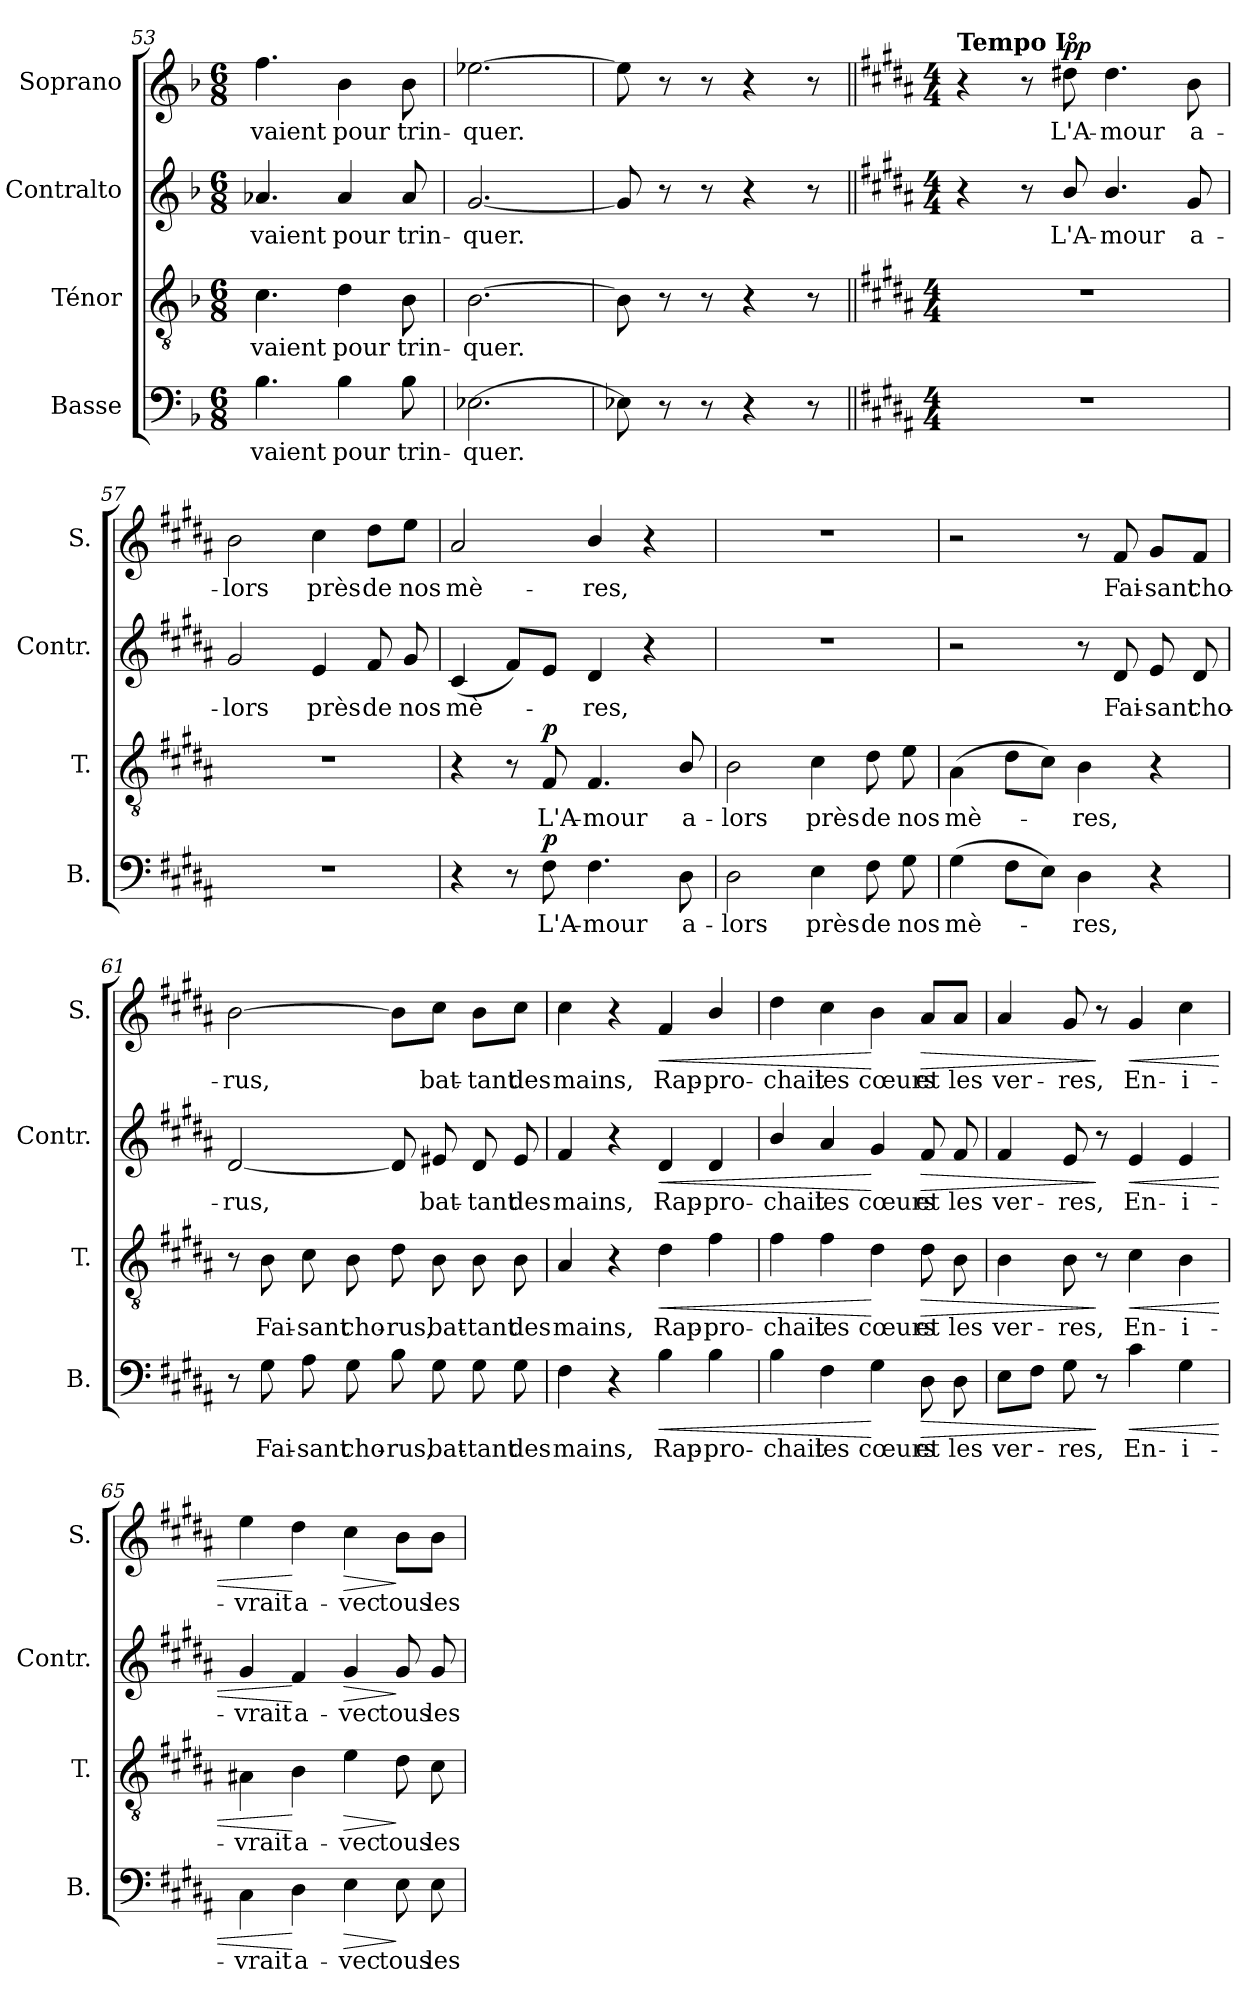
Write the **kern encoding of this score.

**kern	**text	**dynam	**kern	**text	**dynam	**kern	**text	**dynam	**kern	**text	**dynam
*part4	*part4	*part4	*part3	*part3	*part3	*part2	*part2	*part2	*part1	*part1	*part1
*staff4	*staff4	*staff4	*staff3	*staff3	*staff3	*staff2	*staff2	*staff2	*staff1	*staff1	*staff1
*I"Basse	*	*	*I"Ténor	*	*	*I"Contralto	*	*	*I"Soprano	*	*
*I'B.	*	*	*I'T.	*	*	*I'Contr.	*	*	*I'S.	*	*
!!LO:LB:g=z
*clefF4	*	*	*clefGv2	*	*	*clefG2	*	*	*clefG2	*	*
*k[b-]	*	*	*k[b-]	*	*	*k[b-]	*	*	*k[b-]	*	*
*F:	*	*	*F:	*	*	*F:	*	*	*F:	*	*
*M6/8	*	*	*M6/8	*	*	*M6/8	*	*	*M6/8	*	*
=53	=53	=53	=53	=53	=53	=53	=53	=53	=53	=53	=53
!	!LO:LY:b	!	!	!LO:LY:b	!	!	!LO:LY:b	!	!	!LO:LY:b	!
4.B-\	-vaient	.	4.c\	-vaient	.	4.a-X/	-vaient	.	4.ff\	-vaient	.
!	!LO:LY:b	!	!	!LO:LY:b	!	!	!LO:LY:b	!	!	!LO:LY:b	!
4B-\	pour	.	4d\	pour	.	4a-/	pour	.	4b-\	pour	.
!	!LO:LY:b	!	!	!LO:LY:b	!	!	!LO:LY:b	!	!	!LO:LY:b	!
8B-\	trin-	.	8B-\	trin-	.	8a-/	trin-	.	8b-\	trin-	.
=54	=54	=54	=54	=54	=54	=54	=54	=54	=54	=54	=54
!	!LO:LY:b	!	!	!LO:LY:b	!	!	!LO:LY:b	!	!	!LO:LY:b	!
[2.E-X\	-quer.	.	[2.B-\	-quer.	.	[2.g/	-quer.	.	[2.ee-X\	-quer.	.
=55	=55	=55	=55	=55	=55	=55	=55	=55	=55	=55	=55
8E-X\]	.	.	8B-\]	.	.	8g/]	.	.	8ee-\]	.	.
8r	.	.	8r	.	.	8r	.	.	8r	.	.
8r	.	.	8r	.	.	8r	.	.	8r	.	.
4r	.	.	4r	.	.	4r	.	.	4r	.	.
8r	.	.	8r	.	.	8r	.	.	8r	.	.
=56||	=56||	=56||	=56||	=56||	=56||	=56||	=56||	=56||	=56||	=56||	=56||
*k[f#c#g#d#a#]	*	*	*k[f#c#g#d#a#]	*	*	*k[f#c#g#d#a#]	*	*	*k[f#c#g#d#a#]	*	*
*B:	*	*	*B:	*	*	*B:	*	*	*B:	*	*
*M4/4	*	*	*M4/4	*	*	*M4/4	*	*	*M4/4	*	*
!	!	!	!	!	!	!	!	!	!LO:TX:a:B:t=Tempo I°	!	!
1r	.	.	1r	.	.	4r	.	.	4r	.	.
.	.	.	.	.	.	8r	.	.	8r	.	.
!	!	!	!	!	!	!	!LO:LY:b	!	!	!LO:LY:b	!LO:DY:b
!	!	!	!	!	!	!	!	!	!	!	!LO:DY:n=1:a
.	.	.	.	.	.	8b/	L'A-	.	8dd#X\	L'A-	p p
!	!	!	!	!	!	!	!LO:LY:b	!	!	!LO:LY:b	!
.	.	.	.	.	.	4.b/	-mour	.	4.dd#\	-mour	.
!	!	!	!	!	!	!	!LO:LY:b	!	!	!LO:LY:b	!
.	.	.	.	.	.	8g#/	a-	.	8b\	a-	.
!!LO:LB:g=z
=57	=57	=57	=57	=57	=57	=57	=57	=57	=57	=57	=57
!	!	!	!	!	!	!	!LO:LY:b	!	!	!LO:LY:b	!
1r	.	.	1r	.	.	2g#/	-lors	.	2b\	-lors	.
!	!	!	!	!	!	!	!LO:LY:b	!	!	!LO:LY:b	!
.	.	.	.	.	.	4e/	près	.	4cc#\	près	.
!	!	!	!	!	!	!	!LO:LY:b	!	!	!LO:LY:b	!
.	.	.	.	.	.	8f#/	de	.	8dd#\L	de	.
!	!	!	!	!	!	!	!LO:LY:b	!	!	!LO:LY:b	!
.	.	.	.	.	.	8g#/	nos	.	8ee\J	nos	.
=58	=58	=58	=58	=58	=58	=58	=58	=58	=58	=58	=58
!	!	!	!	!	!	!	!LO:LY:b	!	!	!LO:LY:b	!
4r	.	.	4r	.	.	(<4c#/	mè-	.	2a#/	mè-	.
8r	.	.	8r	.	.	8f#/L)	.	.	.	.	.
!	!LO:LY:b	!LO:DY:a	!	!LO:LY:b	!LO:DY:a	!	!	!	!	!	!
8F#\	L'A-	p	8F#/	L'A-	p	8e/J	.	.	.	.	.
!	!LO:LY:b	!	!	!LO:LY:b	!	!	!LO:LY:b	!	!	!LO:LY:b	!
4.F#\	-mour	.	4.F#/	-mour	.	4d#/	-res,	.	4b/	-res,	.
.	.	.	.	.	.	4r	.	.	4r	.	.
!	!LO:LY:b	!	!	!LO:LY:b	!	!	!	!	!	!	!
8D#\	a-	.	8B/	a-	.	.	.	.	.	.	.
=59	=59	=59	=59	=59	=59	=59	=59	=59	=59	=59	=59
!	!LO:LY:b	!	!	!LO:LY:b	!	!	!	!	!	!	!
2D#\	-lors	.	2B\	-lors	.	1r	.	.	1r	.	.
!	!LO:LY:b	!	!	!LO:LY:b	!	!	!	!	!	!	!
4E\	près	.	4c#\	près	.	.	.	.	.	.	.
!	!LO:LY:b	!	!	!LO:LY:b	!	!	!	!	!	!	!
8F#\	de	.	8d#\	de	.	.	.	.	.	.	.
!	!LO:LY:b	!	!	!LO:LY:b	!	!	!	!	!	!	!
8G#\	nos	.	8e\	nos	.	.	.	.	.	.	.
=60	=60	=60	=60	=60	=60	=60	=60	=60	=60	=60	=60
!	!LO:LY:b	!	!	!LO:LY:b	!	!	!	!	!	!	!
(>4G#\	mè-	.	(>4A#\	mè-	.	2r	.	.	2r	.	.
8F#\L	.	.	8d#\L	.	.	.	.	.	.	.	.
8E\J)	.	.	8c#\J)	.	.	.	.	.	.	.	.
!	!LO:LY:b	!	!	!LO:LY:b	!	!	!	!	!	!	!
4D#\	-res,	.	4B\	-res,	.	8r	.	.	8r	.	.
!	!	!	!	!	!	!	!LO:LY:b	!	!	!LO:LY:b	!
.	.	.	.	.	.	8d#/	Fai-	.	8f#/	Fai-	.
!	!	!	!	!	!	!	!LO:LY:b	!	!	!LO:LY:b	!
4r	.	.	4r	.	.	8e/	-sant	.	8g#/L	-sant	.
!	!	!	!	!	!	!	!LO:LY:b	!	!	!LO:LY:b	!
.	.	.	.	.	.	8d#/	cho-	.	8f#/J	cho-	.
!!LO:PB:g=z
=61	=61	=61	=61	=61	=61	=61	=61	=61	=61	=61	=61
!	!	!	!	!	!	!	!LO:LY:b	!	!	!LO:LY:b	!
8r	.	.	8r	.	.	[2d#/	-rus,	.	[2b\	-rus,	.
!	!LO:LY:b	!	!	!LO:LY:b	!	!	!	!	!	!	!
8G#\	Fai-	.	8B\	Fai-	.	.	.	.	.	.	.
!	!LO:LY:b	!	!	!LO:LY:b	!	!	!	!	!	!	!
8A#\	-sant	.	8c#\	-sant	.	.	.	.	.	.	.
!	!LO:LY:b	!	!	!LO:LY:b	!	!	!	!	!	!	!
8G#\	cho-	.	8B\	cho-	.	.	.	.	.	.	.
!	!LO:LY:b	!	!	!LO:LY:b	!	!	!	!	!	!	!
8B\	-rus,	.	8d#\	-rus,	.	8d#/]	.	.	8b\L]	.	.
!	!LO:LY:b	!	!	!LO:LY:b	!	!	!LO:LY:b	!	!	!LO:LY:b	!
8G#\	bat-	.	8B\	bat-	.	8e#X/	bat-	.	8cc#\J	bat-	.
!	!LO:LY:b	!	!	!LO:LY:b	!	!	!LO:LY:b	!	!	!LO:LY:b	!
8G#\	-tant	.	8B\	-tant	.	8d#/	-tant	.	8b\L	-tant	.
!	!LO:LY:b	!	!	!LO:LY:b	!	!	!LO:LY:b	!	!	!LO:LY:b	!
8G#\	des	.	8B\	des	.	8e#/	des	.	8cc#\J	des	.
=62	=62	=62	=62	=62	=62	=62	=62	=62	=62	=62	=62
!	!LO:LY:b	!	!	!LO:LY:b	!	!	!LO:LY:b	!	!	!LO:LY:b	!
4F#\	mains,	.	4A#/	mains,	.	4f#/	mains,	.	4cc#\	mains,	.
4r	.	.	4r	.	.	4r	.	.	4r	.	.
!	!LO:LY:b	!LO:HP:b	!	!LO:LY:b	!LO:HP:b	!	!LO:LY:b	!LO:HP:b	!	!LO:LY:b	!LO:HP:b
4B\	Rap-	<	4d#\	Rap-	<	4d#/	Rap-	<	4f#/	Rap-	<
!	!LO:LY:b	!	!	!LO:LY:b	!	!	!LO:LY:b	!	!	!LO:LY:b	!
4B\	-pro-	.	4f#\	-pro-	.	4d#/	-pro-	.	4b/	-pro-	.
=63	=63	=63	=63	=63	=63	=63	=63	=63	=63	=63	=63
!	!LO:LY:b	!	!	!LO:LY:b	!	!	!LO:LY:b	!	!	!LO:LY:b	!
4B\	-chait	.	4f#\	-chait	.	4b/	-chait	.	4dd#\	-chait	.
!	!LO:LY:b	!	!	!LO:LY:b	!	!	!LO:LY:b	!	!	!LO:LY:b	!
4F#\	les	.	4f#\	les	.	4a#/	les	.	4cc#\	les	.
!	!LO:LY:b	!	!	!LO:LY:b	!	!	!LO:LY:b	!	!	!LO:LY:b	!
4G#\	cœurs	[	4d#\	cœurs	[	4g#/	cœurs	[	4b\	cœurs	[
!	!LO:LY:b	!LO:HP:b	!	!LO:LY:b	!LO:HP:b	!	!LO:LY:b	!LO:HP:b	!	!LO:LY:b	!LO:HP:b
8D#\	et	>	8d#\	et	>	8f#/	et	>	8a#/L	et	>
!	!LO:LY:b	!	!	!LO:LY:b	!	!	!LO:LY:b	!	!	!LO:LY:b	!
8D#\	les	.	8B\	les	.	8f#/	les	.	8a#/J	les	.
!!LO:LB:g=z
=64	=64	=64	=64	=64	=64	=64	=64	=64	=64	=64	=64
!	!LO:LY:b	!	!	!LO:LY:b	!	!	!LO:LY:b	!	!	!LO:LY:b	!
8E\L	ver-	.	4B\	ver-	.	4f#/	ver-	.	4a#/	ver-	.
8F#\J	.	.	.	.	.	.	.	.	.	.	.
!	!LO:LY:b	!	!	!LO:LY:b	!	!	!LO:LY:b	!	!	!LO:LY:b	!
8G#\	-res,	.	8B\	-res,	.	8e/	-res,	.	8g#/	-res,	.
8r	.	]	8r	.	]	8r	.	]	8r	.	]
!	!LO:LY:b	!LO:HP:b	!	!LO:LY:b	!LO:HP:b	!	!LO:LY:b	!LO:HP:b	!	!LO:LY:b	!LO:HP:b
4c#\	En-	<	4c#\	En-	<	4e/	En-	<	4g#/	En-	<
!	!LO:LY:b	!	!	!LO:LY:b	!	!	!LO:LY:b	!	!	!LO:LY:b	!
4G#\	-i-	.	4B\	-i-	.	4e/	-i-	.	4cc#\	-i-	.
=65	=65	=65	=65	=65	=65	=65	=65	=65	=65	=65	=65
!	!LO:LY:b	!	!	!LO:LY:b	!	!	!LO:LY:b	!	!	!LO:LY:b	!
4C#\	-vrait	.	4A#X\	-vrait	.	4g#/	-vrait	.	4ee\	-vrait	.
!	!LO:LY:b	!	!	!LO:LY:b	!	!	!LO:LY:b	!	!	!LO:LY:b	!
4D#\	a-	[	4B\	a-	[	4f#/	a-	[	4dd#\	a-	[
!	!LO:LY:b	!LO:HP:b	!	!LO:LY:b	!LO:HP:b	!	!LO:LY:b	!LO:HP:b	!	!LO:LY:b	!LO:HP:b
4E\	-vec	>	4e\	-vec	>	4g#/	-vec	>	4cc#\	-vec	>
!	!LO:LY:b	!	!	!LO:LY:b	!	!	!LO:LY:b	!	!	!LO:LY:b	!
8E\	tous	]	8d#\	tous	]	8g#/	tous	]	8b\L	tous	]
!	!LO:LY:b	!	!	!LO:LY:b	!	!	!LO:LY:b	!	!	!LO:LY:b	!
8E\	les	.	8c#\	les	.	8g#/	les	.	8b\J	les	.
=	=	=	=	=	=	=	=	=	=	=	=
*-	*-	*-	*-	*-	*-	*-	*-	*-	*-	*-	*-
